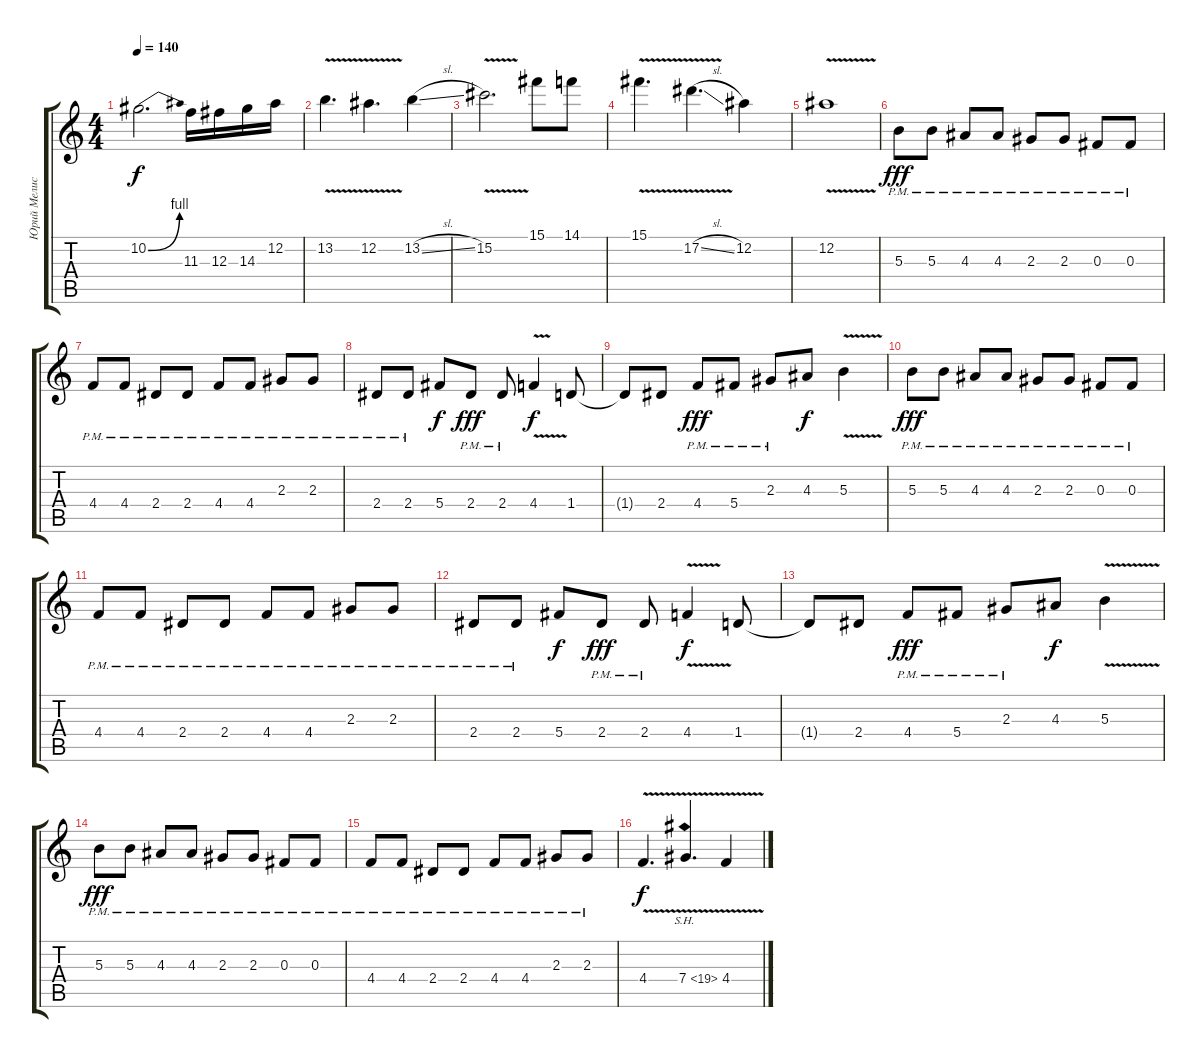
\track ("Юрий Мелисов" "Юрий Мелис") {instrument distortionguitar}
\staff {score tabs}
\tuning (Eb4 Bb3 Gb3 Db3 Ab2 Eb2) {hide}
\ts (4 4)
\tempo 140
\clef g2
\ks c
10.2{be (bend 0 0 60 4)}.2{d dy f} 11.3.16 12.3.16 14.3.16 12.2.16 |
13.2{v}.4{d} 12.2{v}.4{d} 13.2{sl}.4 |
15.2{v}.2{d} 15.1.8 14.1.8 |
15.1{v}.4{d} 17.2{v sl}.4{d} 12.2.4 |
12.2{v}.1 |
5.3{pm}.8{dy fff volume 13 balance 16 instrument distortionguitar} 5.3{pm}.8 4.3{pm}.8 4.3{pm}.8 2.3{pm}.8 2.3{pm}.8 0.3{pm}.8 0.3{pm}.8 |
4.4{pm}.8 4.4{pm}.8 2.4{pm}.8 2.4{pm}.8 4.4{pm}.8 4.4{pm}.8 2.3{pm}.8 2.3{pm}.8 |
2.4{pm}.8 2.4{pm}.8 5.4.8{dy f} 2.4{pm}.8{dy fff} 2.4{pm}.8 4.4{v}.4{dy f} 1.4.8 |
1.4{t}.8 2.4.8 4.4{pm}.8{dy fff} 5.4{pm}.8 2.3{pm}.8 4.3.8{dy f} 5.3{v}.4 |
5.3{pm}.8{dy fff} 5.3{pm}.8 4.3{pm}.8 4.3{pm}.8 2.3{pm}.8 2.3{pm}.8 0.3{pm}.8 0.3{pm}.8 |
4.4{pm}.8 4.4{pm}.8 2.4{pm}.8 2.4{pm}.8 4.4{pm}.8 4.4{pm}.8 2.3{pm}.8 2.3{pm}.8 |
2.4{pm}.8 2.4{pm}.8 5.4.8{dy f} 2.4{pm}.8{dy fff} 2.4{pm}.8 4.4{v}.4{dy f} 1.4.8 |
1.4{t}.8 2.4.8 4.4{pm}.8{dy fff} 5.4{pm}.8 2.3{pm}.8 4.3.8{dy f} 5.3{v}.4 |
5.3{pm}.8{dy fff} 5.3{pm}.8 4.3{pm}.8 4.3{pm}.8 2.3{pm}.8 2.3{pm}.8 0.3{pm}.8 0.3{pm}.8 |
4.4{pm}.8 4.4{pm}.8 2.4{pm}.8 2.4{pm}.8 4.4{pm}.8 4.4{pm}.8 2.3{pm}.8 2.3{pm}.8 |
4.4{v}.4{d dy f} 7.4{sh 12 v}.4{d} 4.4{v}.4
